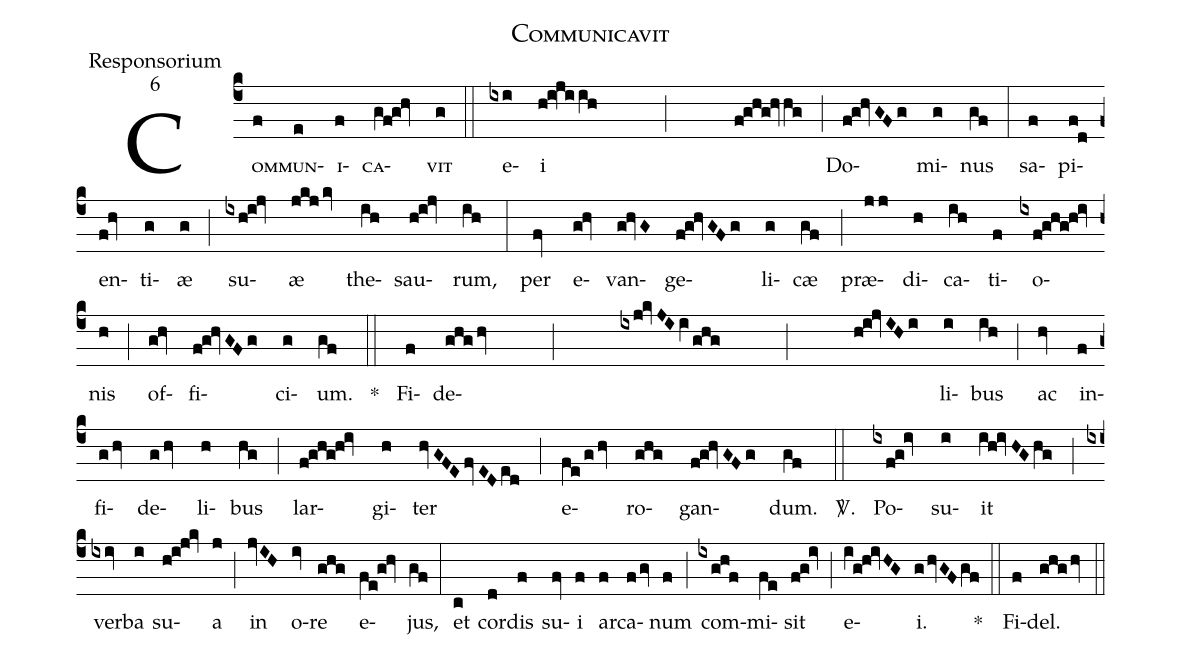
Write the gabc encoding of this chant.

name:Communicavit;
office-part:Responsorium;
mode:6;
%%
(c4) <sc>Com(f)mun(e)i-(f)ca(gV!f!g!hv)vit(g)</sc> (::) e-(ixi)i(h!i!ji/iV!h;f!g!h!g!hv/hg) (;) Do(f!g!hvGFg)mi(g)nus(gf) (:) sa(f)pi(f!d)en(f!hv)ti(g)æ(g) (;) su(ixh!i!jv)æ(jkjkv) the(ih)sau(h!i!jv)rum,(ih) (:) per(fv) e-(g!hv)van(g!hvG)ge(f!g!hvGFg)li(g)cæ(gf) (;) præ(jj)di(h)ca(ih)ti(f)o-(ixf!g!h!g!h!iv)nis(h) (;) of(g!hv)fi(f!g!hvGFg)ci(g)um.(gf) *(::) Fi(f)de(ghghv;ixj!kvJIiVg!h!g;h!i!jvIHi)li(i)bus(ih) (;) ac(hv) in(f)fi(ghv)de(ghv)li(h)bus(hg) (;) lar(f!g!h!g!h!iv)gi(h)ter(hvGFEfvEDed) (;) e-(fe/ghv)ro(ghg)gan(f!g!hvGFg)dum.(gf)
<sp>V/</sp>.(::) Po(ixf!g!iv)su(i)it(iV!h!ivHGhg) (;) (z) ver(ixiv)ba(i) su(h!i!j!kv)a(j) (;) in(jvIH) o-(iv)re(ghg) e-(fe!g!hv)jus,(gf) (:) et(c) cor(d)dis(f) su(fv)i(f) ar(f)ca(fgv)num(f) (;) com(ixg!h!f)mi(fe)sit(f!g!iv) (;) e-(iV!g!h!ivHG)i.(ghvGFgf) *(::) Fi(f)del.(ghghv) (::)
